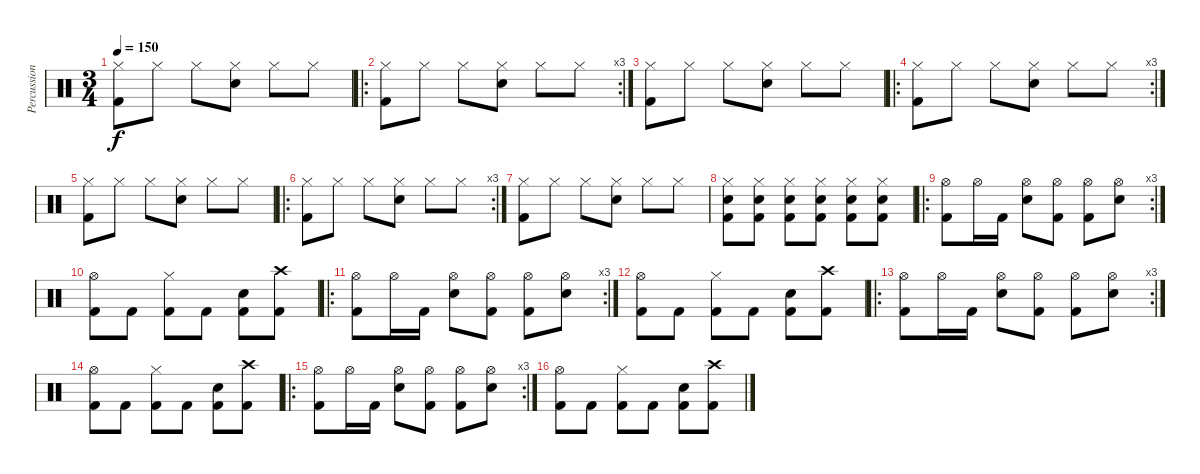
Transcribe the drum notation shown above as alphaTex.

\track ("Percussions" "Percussion") {instrument percussion}
\staff {score}
\articulation defaults
\ts (3 4)
\tempo 150
\clef neutral
\ks c
("Hi-Hat (closed)" "Kick (hit) 2").8{dy f} "Hi-Hat (closed)".8 "Hi-Hat (closed)".8 ("Hi-Hat (closed)" "Electric Snare (hit)").8 "Hi-Hat (closed)".8 "Hi-Hat (closed)".8 |
\ro
\rc 3
("Hi-Hat (closed)" "Kick (hit) 2").8 "Hi-Hat (closed)".8 "Hi-Hat (closed)".8 ("Hi-Hat (closed)" "Electric Snare (hit)").8 "Hi-Hat (closed)".8 "Hi-Hat (closed)".8 |
("Hi-Hat (closed)" "Kick (hit) 2").8 "Hi-Hat (closed)".8 "Hi-Hat (closed)".8 ("Hi-Hat (closed)" "Electric Snare (hit)").8 "Hi-Hat (closed)".8 "Hi-Hat (closed)".8 |
\ro
\rc 3
("Hi-Hat (closed)" "Kick (hit) 2").8 "Hi-Hat (closed)".8 "Hi-Hat (closed)".8 ("Hi-Hat (closed)" "Electric Snare (hit)").8 "Hi-Hat (closed)".8 "Hi-Hat (closed)".8 |
("Hi-Hat (closed)" "Kick (hit) 2").8 "Hi-Hat (closed)".8 "Hi-Hat (closed)".8 ("Hi-Hat (closed)" "Electric Snare (hit)").8 "Hi-Hat (closed)".8 "Hi-Hat (closed)".8 |
\ro
\rc 3
("Hi-Hat (closed)" "Kick (hit) 2").8 "Hi-Hat (closed)".8 "Hi-Hat (closed)".8 ("Hi-Hat (closed)" "Electric Snare (hit)").8 "Hi-Hat (closed)".8 "Hi-Hat (closed)".8 |
("Hi-Hat (closed)" "Kick (hit) 2").8 "Hi-Hat (closed)".8 "Hi-Hat (closed)".8 ("Hi-Hat (closed)" "Electric Snare (hit)").8 "Hi-Hat (closed)".8 "Hi-Hat (closed)".8 |
("Hi-Hat (closed)" "Electric Snare (hit)" "Kick (hit) 2").8 ("Hi-Hat (closed)" "Electric Snare (hit)" "Kick (hit) 2").8 ("Hi-Hat (closed)" "Electric Snare (hit)" "Kick (hit) 2").8 ("Hi-Hat (closed)" "Electric Snare (hit)" "Kick (hit) 2").8 ("Hi-Hat (closed)" "Electric Snare (hit)" "Kick (hit) 2").8 ("Hi-Hat (closed)" "Electric Snare (hit)" "Kick (hit) 2").8 |
\ro
\rc 3
("Hi-Hat (open)" "Kick (hit) 2").8 "Hi-Hat (open)".16 "Kick (hit) 2".16 ("Hi-Hat (open)" "Electric Snare (hit)").8 ("Hi-Hat (open)" "Kick (hit) 2").8 ("Hi-Hat (open)" "Kick (hit) 2").8 ("Hi-Hat (open)" "Electric Snare (hit)").8 |
("Hi-Hat (open)" "Kick (hit) 2").8 "Kick (hit) 2".8 ("Hi-Hat (closed)" "Kick (hit) 2").8 "Kick (hit) 2".8 ("Electric Snare (hit)" "Kick (hit) 2").8 ("Crash high (hit)" "Kick (hit) 2").8 |
\ro
\rc 3
("Hi-Hat (open)" "Kick (hit) 2").8 "Hi-Hat (open)".16 "Kick (hit) 2".16 ("Hi-Hat (open)" "Electric Snare (hit)").8 ("Hi-Hat (open)" "Kick (hit) 2").8 ("Hi-Hat (open)" "Kick (hit) 2").8 ("Hi-Hat (open)" "Electric Snare (hit)").8 |
("Hi-Hat (open)" "Kick (hit) 2").8 "Kick (hit) 2".8 ("Hi-Hat (closed)" "Kick (hit) 2").8 "Kick (hit) 2".8 ("Electric Snare (hit)" "Kick (hit) 2").8 ("Crash high (hit)" "Kick (hit) 2").8 |
\ro
\rc 3
("Hi-Hat (open)" "Kick (hit) 2").8 "Hi-Hat (open)".16 "Kick (hit) 2".16 ("Hi-Hat (open)" "Electric Snare (hit)").8 ("Hi-Hat (open)" "Kick (hit) 2").8 ("Hi-Hat (open)" "Kick (hit) 2").8 ("Hi-Hat (open)" "Electric Snare (hit)").8 |
("Hi-Hat (open)" "Kick (hit) 2").8 "Kick (hit) 2".8 ("Hi-Hat (closed)" "Kick (hit) 2").8 "Kick (hit) 2".8 ("Electric Snare (hit)" "Kick (hit) 2").8 ("Crash high (hit)" "Kick (hit) 2").8 |
\ro
\rc 3
("Hi-Hat (open)" "Kick (hit) 2").8 "Hi-Hat (open)".16 "Kick (hit) 2".16 ("Hi-Hat (open)" "Electric Snare (hit)").8 ("Hi-Hat (open)" "Kick (hit) 2").8 ("Hi-Hat (open)" "Kick (hit) 2").8 ("Hi-Hat (open)" "Electric Snare (hit)").8 |
("Hi-Hat (open)" "Kick (hit) 2").8 "Kick (hit) 2".8 ("Hi-Hat (closed)" "Kick (hit) 2").8 "Kick (hit) 2".8 ("Electric Snare (hit)" "Kick (hit) 2").8 ("Crash high (hit)" "Kick (hit) 2").8
